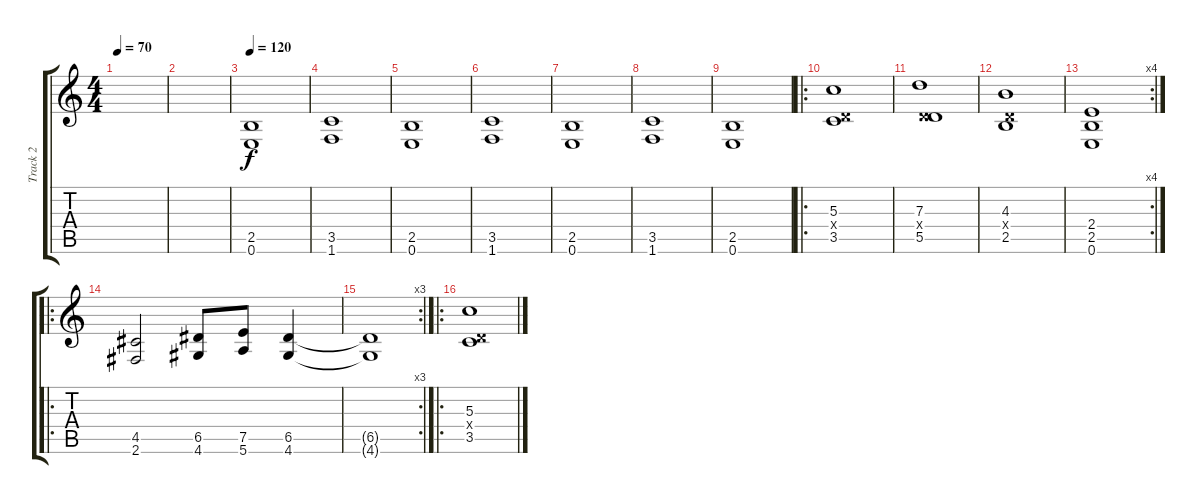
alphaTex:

\track ("Track 2" "Track 2") {instrument distortionguitar}
\staff {score tabs}
\tuning (E4 B3 G3 D3 A2 E2) {hide}
\ts (4 4)
\tempo 70
\clef g2
\ks c
|
|
\tempo 120
(2.5 0.6).1 |
(3.5 1.6).1 |
(2.5 0.6).1 |
(3.5 1.6).1 |
(2.5 0.6).1 |
(3.5 1.6).1 |
(2.5 0.6).1 |
\ro
(5.3 0.4{x} 3.5).1 |
(7.3 0.4{x} 5.5).1 |
(4.3 0.4{x} 2.5).1 |
\rc 4
(2.4 2.5 0.6).1 |
\ro
(4.5 2.6).2 (6.5 4.6).8 (7.5 5.6).8 (6.5 4.6).4 |
\rc 3
(6.5{t} 4.6{t}).1 |
\ro
(5.3 0.4{x} 3.5).1
